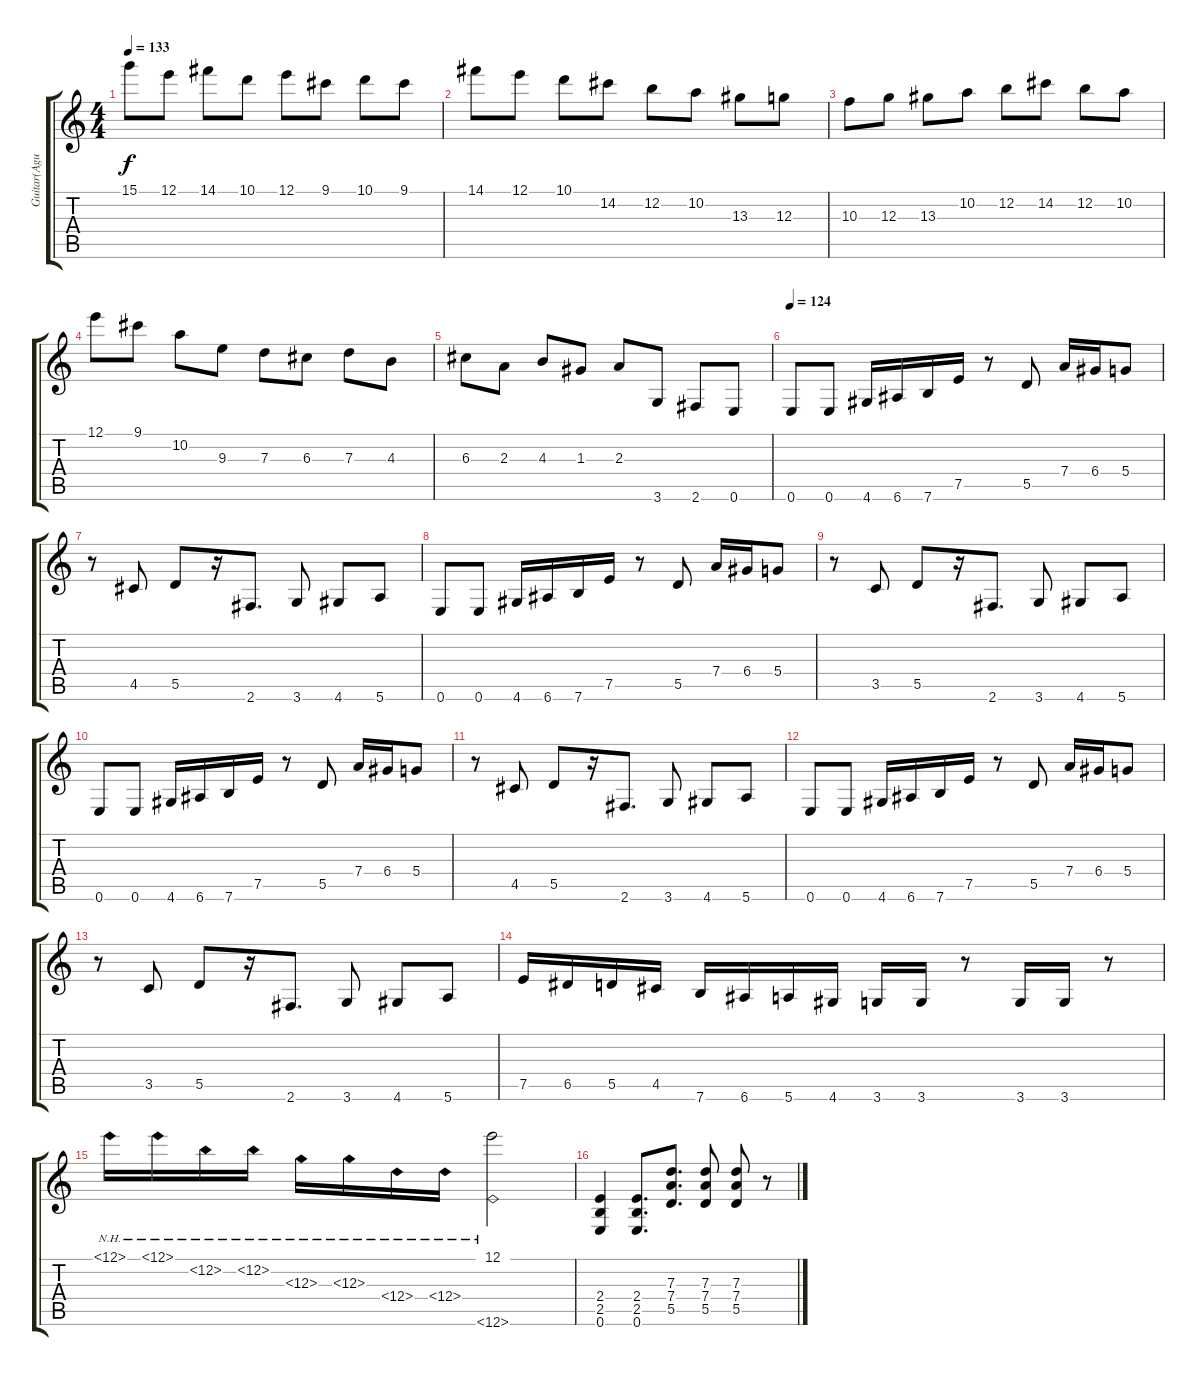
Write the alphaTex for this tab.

\track ("Guitar(Agunk)" "Guitar(Agu") {instrument distortionguitar}
\staff {score tabs}
\tuning (E4 B3 G3 D3 A2 E2) {hide}
\ts (4 4)
\tempo 133
\clef g2
\ks c
15.1.8{dy f} 12.1.8 14.1.8 10.1.8 12.1.8 9.1.8 10.1.8 9.1.8 |
14.1.8 12.1.8 10.1.8 14.2.8 12.2.8 10.2.8 13.3.8 12.3.8 |
10.3.8 12.3.8 13.3.8 10.2.8 12.2.8 14.2.8 12.2.8 10.2.8 |
12.1.8 9.1.8 10.2.8 9.3.8 7.3.8 6.3.8 7.3.8 4.3.8 |
6.3.8 2.3.8 4.3.8 1.3.8 2.3.8 3.6.8 2.6.8 0.6.8 |
\tempo 124
0.6.8 0.6.8 4.6.16 6.6.16 7.6.16 7.5.16 r.8 5.5.8 7.4.16 6.4.16 5.4.8 |
r.8 4.5.8 5.5.8 r.16 2.6.8{d} 3.6.8 4.6.8 5.6.8 |
0.6.8 0.6.8 4.6.16 6.6.16 7.6.16 7.5.16 r.8 5.5.8 7.4.16 6.4.16 5.4.8 |
r.8 3.5.8 5.5.8 r.16 2.6.8{d} 3.6.8 4.6.8 5.6.8 |
0.6.8 0.6.8 4.6.16 6.6.16 7.6.16 7.5.16 r.8 5.5.8 7.4.16 6.4.16 5.4.8 |
r.8 4.5.8 5.5.8 r.16 2.6.8{d} 3.6.8 4.6.8 5.6.8 |
0.6.8 0.6.8 4.6.16 6.6.16 7.6.16 7.5.16 r.8 5.5.8 7.4.16 6.4.16 5.4.8 |
r.8 3.5.8 5.5.8 r.16 2.6.8{d} 3.6.8 4.6.8 5.6.8 |
7.5.16 6.5.16 5.5.16 4.5.16 7.6.16 6.6.16 5.6.16 4.6.16 3.6.16 3.6.16 r.8 3.6.16 3.6.16 r.8 |
12.1{nh}.16 12.1{nh}.16 12.2{nh}.16 12.2{nh}.16 12.3{nh}.16 12.3{nh}.16 12.4{nh}.16 12.4{nh}.16 (12.1 12.6{nh}).2 |
(2.4 2.5 0.6).4 (2.4 2.5 0.6).8{d} (7.3 7.4 5.5).8{d} (7.3 7.4 5.5).8 (7.3 7.4 5.5).8 r.8
